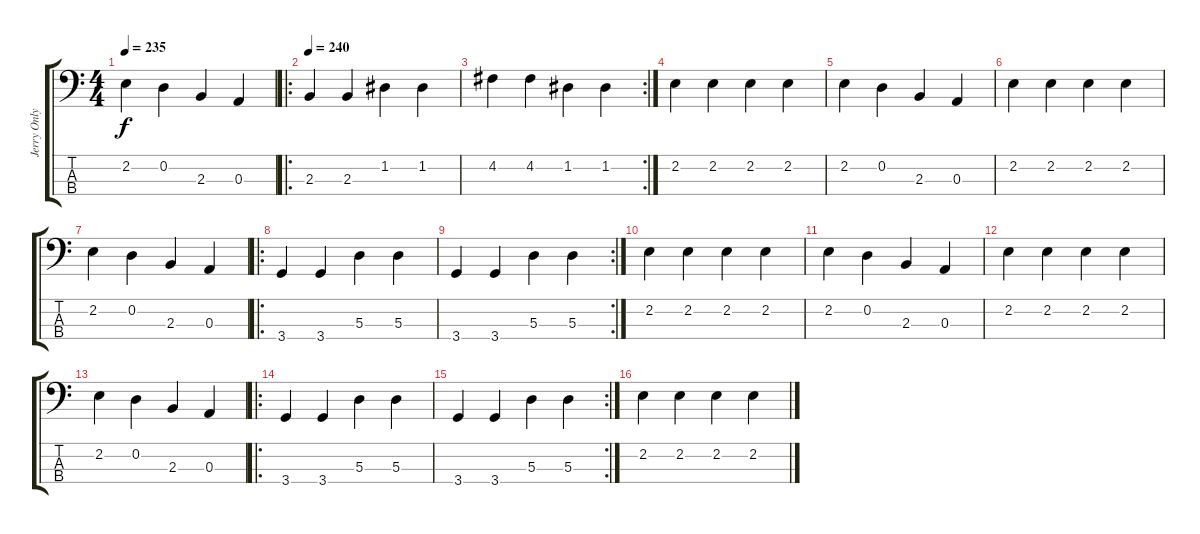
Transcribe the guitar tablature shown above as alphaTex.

\track ("Jerry Only" "Jerry Only") {instrument electricbasspick}
\staff {score tabs}
\tuning (G2 D2 A1 E1) {hide}
\ts (4 4)
\tempo 235
\clef f4
\ks c
2.2.4{dy f} 0.2.4 2.3.4 0.3.4 |
\ro
\tempo 240
2.3.4 2.3.4 1.2.4 1.2.4 |
\rc 2
4.2.4 4.2.4 1.2.4 1.2.4 |
2.2.4 2.2.4 2.2.4 2.2.4 |
2.2.4 0.2.4 2.3.4 0.3.4 |
2.2.4 2.2.4 2.2.4 2.2.4 |
2.2.4 0.2.4 2.3.4 0.3.4 |
\ro
3.4.4 3.4.4 5.3.4 5.3.4 |
\rc 2
3.4.4 3.4.4 5.3.4 5.3.4 |
2.2.4 2.2.4 2.2.4 2.2.4 |
2.2.4 0.2.4 2.3.4 0.3.4 |
2.2.4 2.2.4 2.2.4 2.2.4 |
2.2.4 0.2.4 2.3.4 0.3.4 |
\ro
3.4.4 3.4.4 5.3.4 5.3.4 |
\rc 2
3.4.4 3.4.4 5.3.4 5.3.4 |
2.2.4 2.2.4 2.2.4 2.2.4
